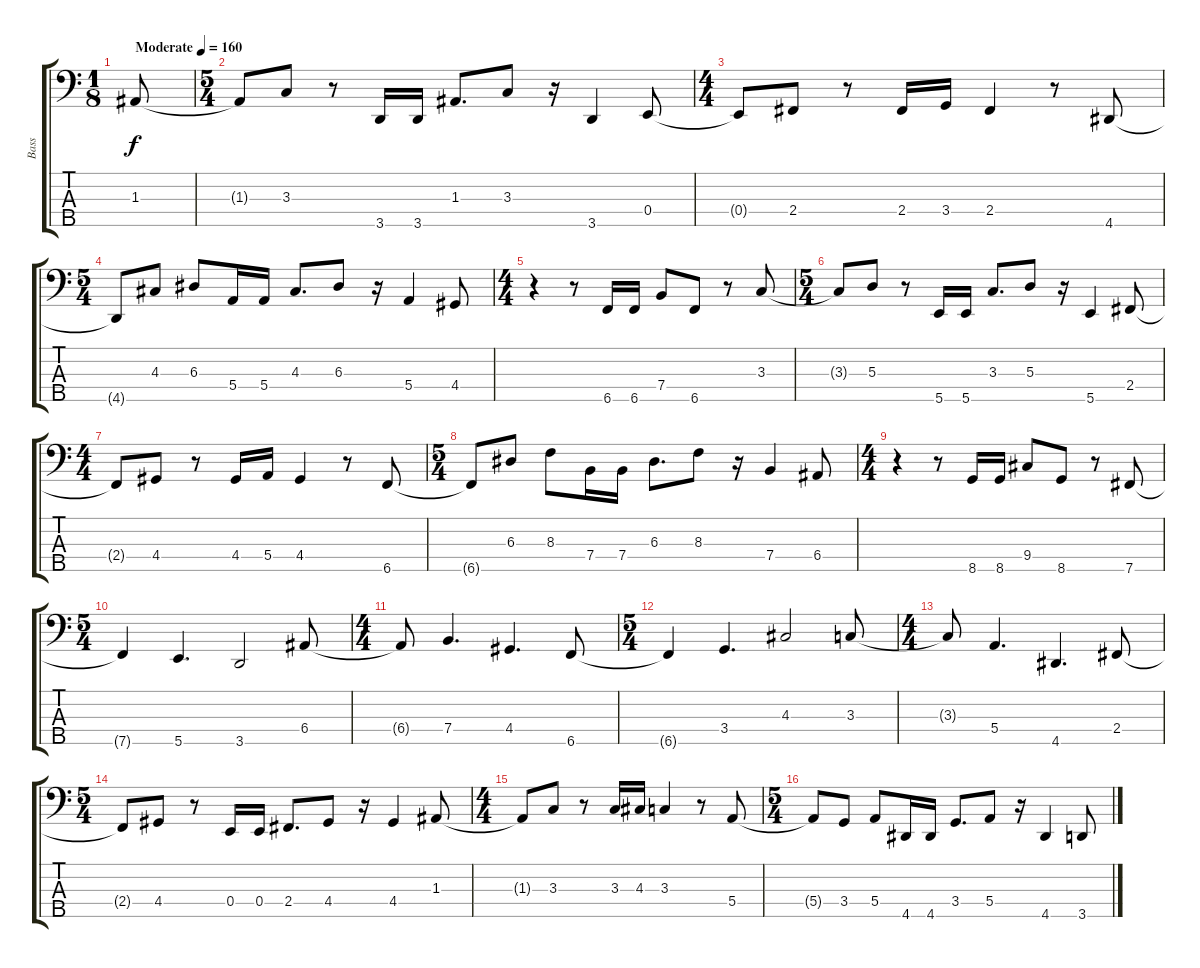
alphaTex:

\track ("Bass" "Bass") {instrument electricbassfinger}
\staff {score tabs}
\tuning (G2 D2 A1 E1 B0) {hide}
\ts (1 8)
\tempo (160 "Moderate")
\clef f4
\ks c
1.3.8{dy f instrument electricbassfinger} |
\ts (5 4)
1.3{t}.8 3.3.8 r.8 3.5.16 3.5.16 1.3.8{d} 3.3.8 r.16 3.5.4 0.4.8 |
\ts (4 4)
0.4{t}.8 2.4.8 r.8 2.4.16 3.4.16 2.4.4 r.8 4.5.8 |
\ts (5 4)
4.5{t}.8 4.3.8 6.3.8 5.4.16 5.4.16 4.3.8{d} 6.3.8 r.16 5.4.4 4.4.8 |
\ts (4 4)
r.4 r.8 6.5.16 6.5.16 7.4.8 6.5.8 r.8 3.3.8 |
\ts (5 4)
3.3{t}.8 5.3.8 r.8 5.5.16 5.5.16 3.3.8{d} 5.3.8 r.16 5.5.4 2.4.8 |
\ts (4 4)
2.4{t}.8 4.4.8 r.8 4.4.16 5.4.16 4.4.4 r.8 6.5.8 |
\ts (5 4)
6.5{t}.8 6.3.8 8.3.8 7.4.16 7.4.16 6.3.8{d} 8.3.8 r.16 7.4.4 6.4.8 |
\ts (4 4)
r.4 r.8 8.5.16 8.5.16 9.4.8 8.5.8 r.8 7.5.8 |
\ts (5 4)
7.5{t}.4 5.5.4{d} 3.5.2 6.4.8 |
\ts (4 4)
6.4{t}.8 7.4.4{d} 4.4.4{d} 6.5.8 |
\ts (5 4)
6.5{t}.4 3.4.4{d} 4.3.2 3.3.8 |
\ts (4 4)
3.3{t}.8 5.4.4{d} 4.5.4{d} 2.4.8 |
\ts (5 4)
2.4{t}.8 4.4.8 r.8 0.4.16 0.4.16 2.4.8{d} 4.4.8 r.16 4.4.4 1.3.8 |
\ts (4 4)
1.3{t}.8 3.3.8 r.8 3.3.16 4.3.16 3.3.4 r.8 5.4.8 |
\ts (5 4)
5.4{t}.8 3.4.8 5.4.8 4.5.16 4.5.16 3.4.8{d} 5.4.8 r.16 4.5.4 3.5.8
